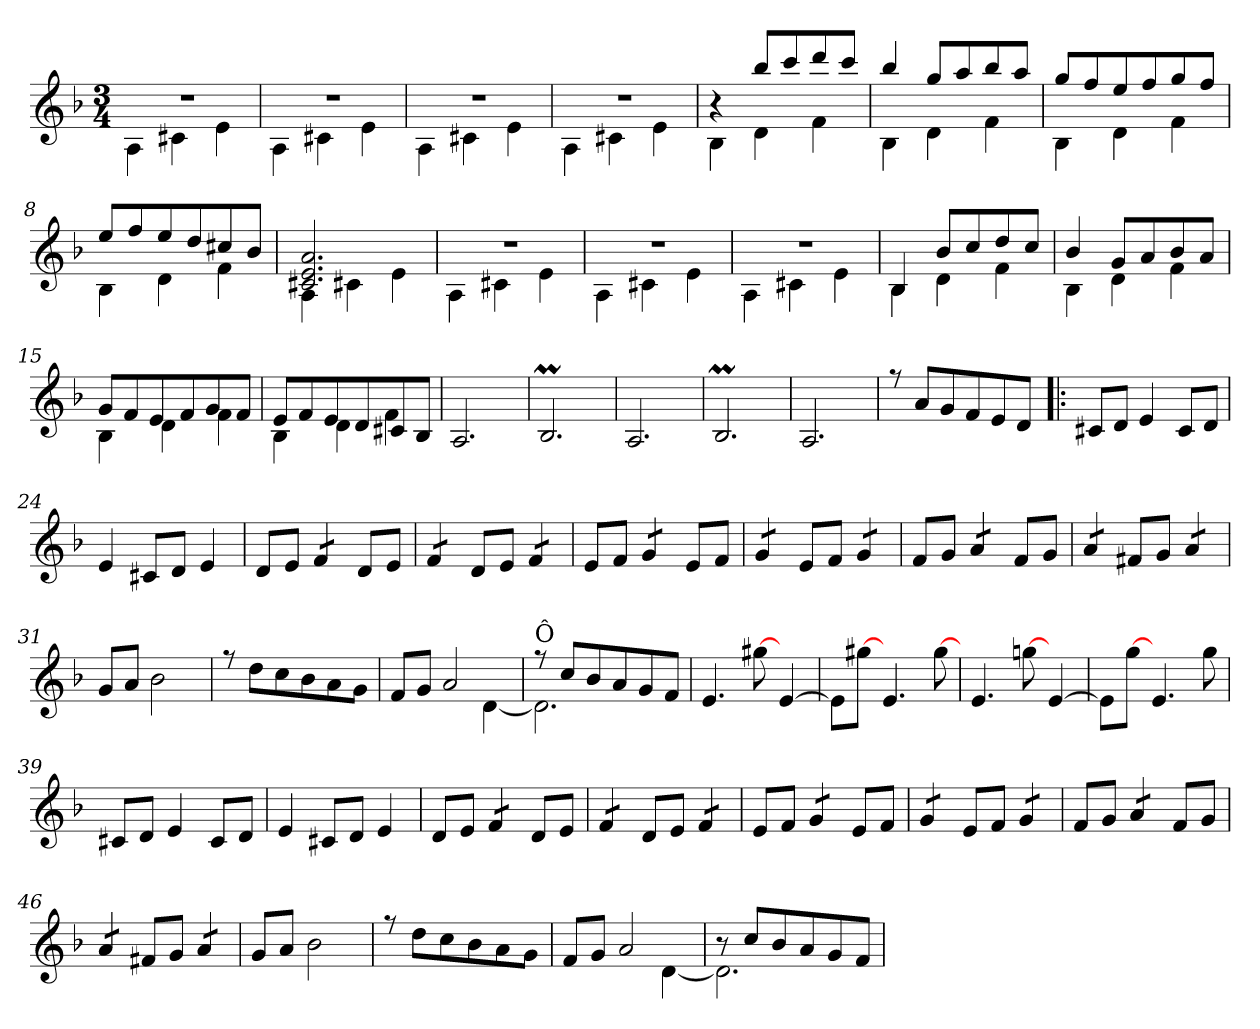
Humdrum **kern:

**kern
*part1
*staff1
*clefG2
*k[b-]
*F:
*M3/4
=1
!LO:TX:a:t=ca. 240 -
!LO:TX:a:t=.
!LO:TX:a:t=ca. 80
!LO:N:vis=1
*^
*	*^
2.r	4A!\	2.ryy
.	4c#X!\	.
.	4e!\	.
=2	=2	=2
!LO:N:vis=1	!	!
2.r	4A!\	2.ryy
.	4c#X!\	.
.	4e!\	.
=3	=3	=3
!LO:N:vis=1	!	!
2.r	4A!\	2.ryy
.	4c#X!\	.
.	4e!\	.
=4	=4	=4
!LO:N:vis=1	!	!
2.r	4A!\	2.ryy
.	4c#X!\	.
.	4e!\	.
=5	=5	=5
4r	4B-!\	2.ryy
8bb-/L	4d!\	.
8ccc/	.	.
8ddd/	4f!\	.
8ccc/J	.	.
=6	=6	=6
4bb-/	4B-!\	2.ryy
8gg/L	4d!\	.
8aa/	.	.
8bb-/	4f!\	.
8aa/J	.	.
!!LO:LB:g=z	!!	!!
=7	=7	=7
8gg/L	4B-!\	2.ryy
8ff/	.	.
8ee/	4d!\	.
8ff/	.	.
8gg/	4f!\	.
8ff/J	.	.
=8	=8	=8
8ee/L	4B-!\	2.ryy
8ff/	.	.
8ee/	4d!\	.
8dd/	.	.
8cc#X/	4f!\	.
8b-/J	.	.
=9	=9	=9
2.c#X/ 2.e/ 2.a/	4A!\	2.ryy
.	4c#X!\	.
.	4e!\	.
=10	=10	=10
!LO:N:vis=1	!	!
2.r	4A!\	2.ryy
.	4c#X!\	.
.	4e!\	.
=11	=11	=11
!LO:N:vis=1	!	!
2.r	4A!\	2.ryy
.	4c#X!\	.
.	4e!\	.
!!LO:LB:g=z	!!	!!
=12	=12	=12
!LO:N:vis=1	!	!
2.r	4A!\	2.ryy
.	4c#X!\	.
.	4e!\	.
=13	=13	=13
4B-/	4B-!\	2.ryy
8b-/L	4d!\	.
8cc/	.	.
8dd/	4f!\	.
8cc/J	.	.
=14	=14	=14
4b-/	4B-!\	2.ryy
8g/L	4d!\	.
8a/	.	.
8b-/	4f!\	.
8a/J	.	.
=15	=15	=15
8g/L	4B-!\	2.ryy
8f/	.	.
8e/	4d!\	.
8f/	.	.
8g/	4f!\	.
8f/J	.	.
=16	=16	=16
8e/L	4B-!\	2.ryy
8f/	.	.
8e/	4d!\	.
8d/	.	.
8c#X/	4f!\	.
8B-/J	.	.
*	*v	*v
!!LO:LB:g=z
=17	=17
2.A/	2.ryy
=18	=18
2.B-M/	2.ryy
=19	=19
2.A/	2.ryy
=20	=20
2.B-M/	2.ryy
=21	=21
2.A/	2.ryy
=22	=22
8rff	2.ryy
8a/L	.
8g/	.
8f/	.
8e/	.
8d/J	.
!!LO:LB:g=z	!!
=23!|:	=23!|:
8c#X/L	2.ryy
8d/J	.
4e/	.
8c#/L	.
8d/J	.
=24	=24
4e/	2.ryy
8c#X/L	.
8d/J	.
4e/	.
=25	=25
8d/L	2.ryy
8e/J	.
*tremolo	*
8f/L	.
8f/J	.
*Xtremolo	*
8d/L	.
8e/J	.
=26	=26
*tremolo	*
8f/L	2.ryy
8f/J	.
*Xtremolo	*
8d/L	.
8e/J	.
*tremolo	*
8f/L	.
8f/J	.
*Xtremolo	*
!!LO:LB:g=z	!!
=27	=27
8e/L	2.ryy
8f/J	.
*tremolo	*
8g/L	.
8g/J	.
*Xtremolo	*
8e/L	.
8f/J	.
=28	=28
*tremolo	*
8g/L	2.ryy
8g/J	.
*Xtremolo	*
8e/L	.
8f/J	.
*tremolo	*
8g/L	.
8g/J	.
*Xtremolo	*
=29	=29
8f/L	2.ryy
8g/J	.
*tremolo	*
8a/L	.
8a/J	.
*Xtremolo	*
8f/L	.
8g/J	.
=30	=30
*tremolo	*
8a/L	2.ryy
8a/J	.
*Xtremolo	*
8f#X/L	.
8g/J	.
*tremolo	*
8a/L	.
8a/J	.
*Xtremolo	*
=31	=31
8g/L	2.ryy
8a/J	.
2b-\	.
!!LO:LB:g=z	!!
=32	=32
8rff	2.ryy
8dd\L	.
8cc\	.
8b-\	.
8a\	.
8g\J	.
=33	=33
*	*^
8f/L	2ryy	2.ryy
8g/J	.	.
2a/	.	.
.	[<4d\	.
=34	=34	=34
!LO:TX:a:t=Ô	!	!
8rff	2.d\]	2.ryy
8cc/L	.	.
8b-/	.	.
8a/	.	.
8g/	.	.
8f/J	.	.
*	*v	*v
=35	=35
4.e/	2.ryy
[<8gg#X\	.
[>4e/	.
=36	=36
8e\L]	2.ryy
[<8gg#X\J	.
4.e/	.
[<8gg#\	.
!!LO:LB:g=z	!!
=37	=37
4.e/	2.ryy
[<8ggn\	.
[>4e/	.
=38	=38
8e\L]	2.ryy
[<8gg\J	.
4.e/	.
8gg\	.
=39	=39
8c#X/L	2.ryy
8d/J	.
4e/	.
8c#/L	.
8d/J	.
=40	=40
4e/	2.ryy
8c#X/L	.
8d/J	.
4e/	.
=41	=41
8d/L	2.ryy
8e/J	.
*tremolo	*
8f/L	.
8f/J	.
*Xtremolo	*
8d/L	.
8e/J	.
!!LO:LB:g=z	!!
=42	=42
*tremolo	*
8f/L	2.ryy
8f/J	.
*Xtremolo	*
8d/L	.
8e/J	.
*tremolo	*
8f/L	.
8f/J	.
*Xtremolo	*
=43	=43
8e/L	2.ryy
8f/J	.
*tremolo	*
8g/L	.
8g/J	.
*Xtremolo	*
8e/L	.
8f/J	.
=44	=44
*tremolo	*
8g/L	2.ryy
8g/J	.
*Xtremolo	*
8e/L	.
8f/J	.
*tremolo	*
8g/L	.
8g/J	.
*Xtremolo	*
=45	=45
8f/L	2.ryy
8g/J	.
*tremolo	*
8a/L	.
8a/J	.
*Xtremolo	*
8f/L	.
8g/J	.
=46	=46
*tremolo	*
8a/L	2.ryy
8a/J	.
*Xtremolo	*
8f#X/L	.
8g/J	.
*tremolo	*
8a/L	.
8a/J	.
*Xtremolo	*
!!LO:LB:g=z	!!
=47	=47
8g/L	2.ryy
8a/J	.
2b-\	.
=48	=48
8rff	2.ryy
8dd\L	.
8cc\	.
8b-\	.
8a\	.
8g\J	.
=49	=49
*	*^
8f/L	2ryy	2.ryy
8g/J	.	.
2a/	.	.
.	[<4d\	.
=50	=50	=50
8r	2.d\]	2.ryy
8cc/L	.	.
8b-/	.	.
8a/	.	.
8g/	.	.
8f/J	.	.
*v	*v	*v
=
*-
